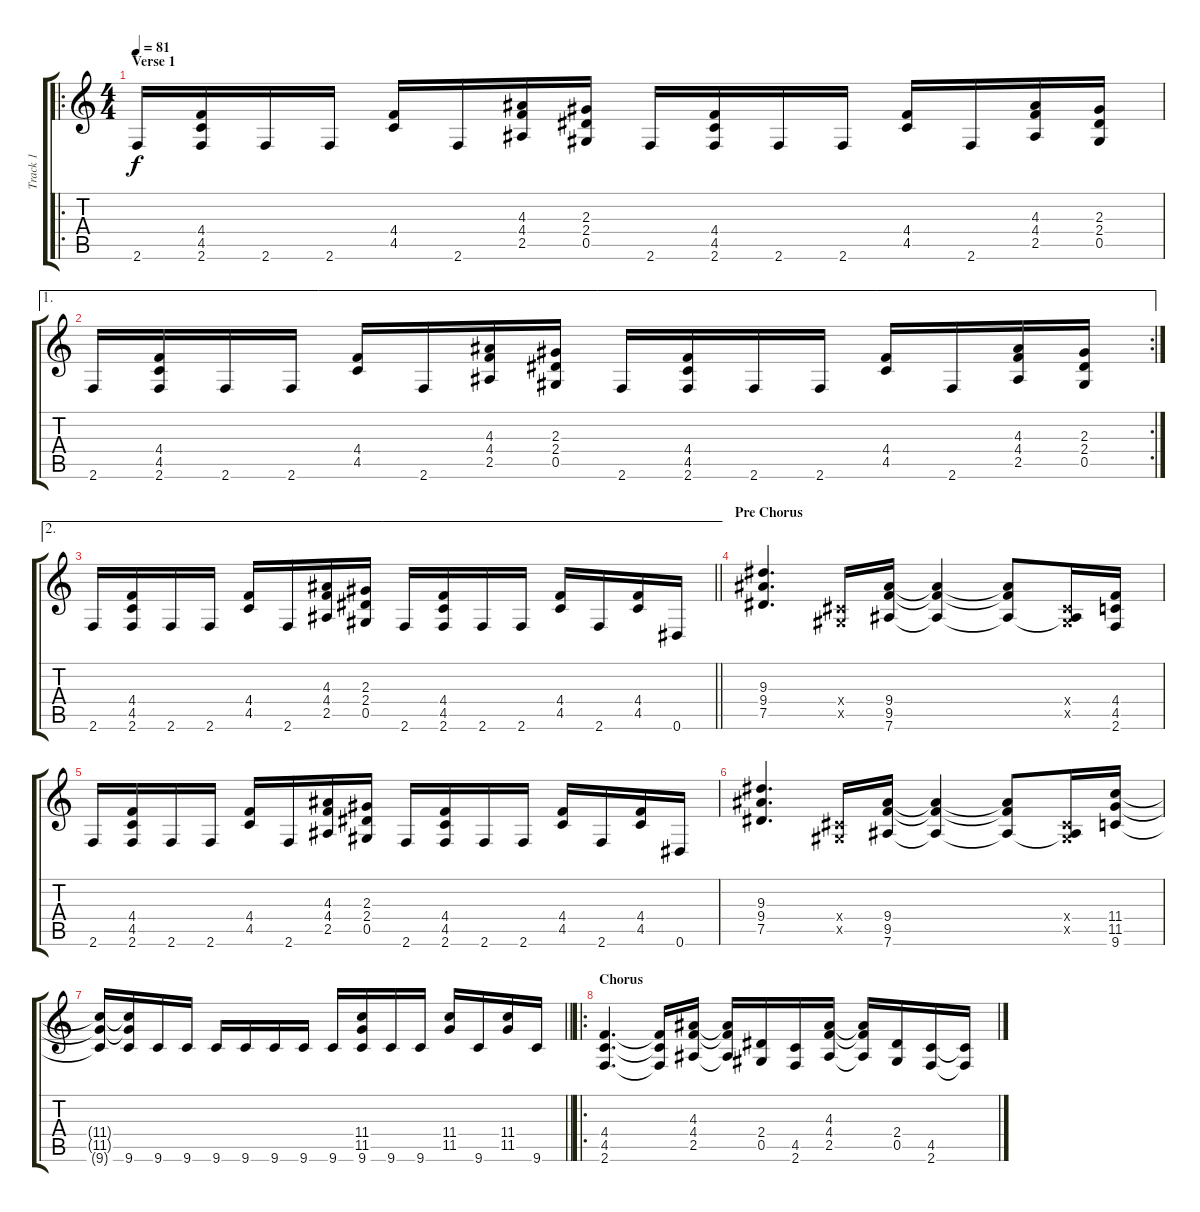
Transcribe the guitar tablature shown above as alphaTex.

\track ("Track 1" "Track 1") {instrument distortionguitar}
\staff {score tabs}
\tuning (Eb4 Bb3 Gb3 Db3 Ab2 Eb2) {hide}
\ro
\ts (4 4)
\section ("" "Verse 1")
\tempo 81
\clef g2
\ks c
2.6.16{dy f} (4.4 4.5 2.6).16 2.6.16 2.6.16 (4.4 4.5).16 2.6.16 (4.3 4.4 2.5).16 (2.3 2.4 0.5).16 2.6.16 (4.4 4.5 2.6).16 2.6.16 2.6.16 (4.4 4.5).16 2.6.16 (4.3 4.4 2.5).16 (2.3 2.4 0.5).16 |
\ae 1
\rc 2
2.6.16 (4.4 4.5 2.6).16 2.6.16 2.6.16 (4.4 4.5).16 2.6.16 (4.3 4.4 2.5).16 (2.3 2.4 0.5).16 2.6.16 (4.4 4.5 2.6).16 2.6.16 2.6.16 (4.4 4.5).16 2.6.16 (4.3 4.4 2.5).16 (2.3 2.4 0.5).16 |
\ae 2
\barLineRight lightlight
2.6.16 (4.4 4.5 2.6).16 2.6.16 2.6.16 (4.4 4.5).16 2.6.16 (4.3 4.4 2.5).16 (2.3 2.4 0.5).16 2.6.16 (4.4 4.5 2.6).16 2.6.16 2.6.16 (4.4 4.5).16 2.6.16 (4.4 4.5).16 0.6.16 |
\section ("" "Pre Chorus")
(9.3 9.4 7.5).4{d} (0.4{x} 0.5{x}).16 (9.4 9.5 7.6).16 (9.4{t} 9.5{t} 7.6{t}).4 (9.4{t} 9.5{t} 7.6{t}).8 (0.4{x} 0.5{x} 7.6{t}).16 (4.4 4.5 2.6).16 |
2.6.16 (4.4 4.5 2.6).16 2.6.16 2.6.16 (4.4 4.5).16 2.6.16 (4.3 4.4 2.5).16 (2.3 2.4 0.5).16 2.6.16 (4.4 4.5 2.6).16 2.6.16 2.6.16 (4.4 4.5).16 2.6.16 (4.4 4.5).16 0.6.16 |
(9.3 9.4 7.5).4{d} (0.4{x} 0.5{x}).16 (9.4 9.5 7.6).16 (9.4{t} 9.5{t} 7.6{t}).4 (9.4{t} 9.5{t} 7.6{t}).8 (0.4{x} 0.5{x} 7.6{t}).16 (11.4 11.5 9.6).16 |
\barLineRight lightlight
(11.4{t} 11.5{t} 9.6{t}).16 (11.4{t} 11.5{t} 9.6).16 9.6.16 9.6.16 9.6.16 9.6.16 9.6.16 9.6.16 9.6.16 (11.4 11.5 9.6).16 9.6.16 9.6.16 (11.4 11.5).16 9.6.16 (11.4 11.5).16 9.6.16 |
\ro
\section ("" "Chorus")
(4.4 4.5 2.6).4{d} (4.4{t} 4.5{t} 2.6{t}).16 (4.3 4.4 2.5).16 (4.3{t} 4.4{t} 2.5{t}).16 (2.4 0.5).16 (4.5 2.6).16 (4.3 4.4 2.5).16 (4.3{t} 4.4{t} 2.5{t}).16 (2.4 0.5).16 (4.5 2.6).16 (4.5{t} 2.6{t}).16
